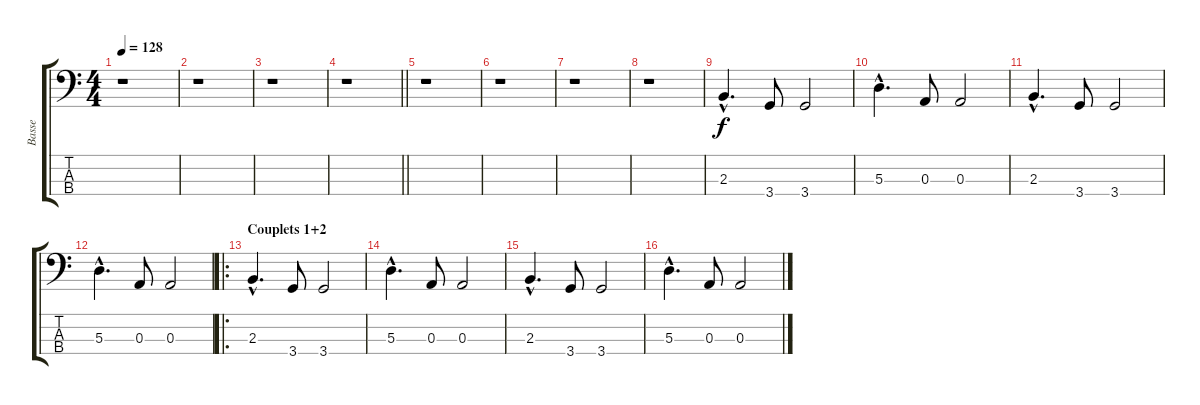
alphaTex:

\track ("Basse" "Basse") {instrument electricbassfinger}
\staff {score tabs}
\tuning (G2 D2 A1 E1) {hide}
\ts (4 4)
\tempo 128
\clef f4
\ks c
r.1{dy f instrument electricbassfinger} |
r.1 |
r.1 |
\barLineRight lightlight
r.1 |
r.1 |
r.1 |
r.1 |
r.1 |
2.3{hac}.4{d} 3.4.8 3.4.2 |
5.3{hac}.4{d} 0.3.8 0.3.2 |
2.3{hac}.4{d} 3.4.8 3.4.2 |
5.3{hac}.4{d} 0.3.8 0.3.2 |
\ro
\section ("" "Couplets 1+2")
2.3{hac}.4{d} 3.4.8 3.4.2 |
5.3{hac}.4{d} 0.3.8 0.3.2 |
2.3{hac}.4{d} 3.4.8 3.4.2 |
5.3{hac}.4{d} 0.3.8 0.3.2
